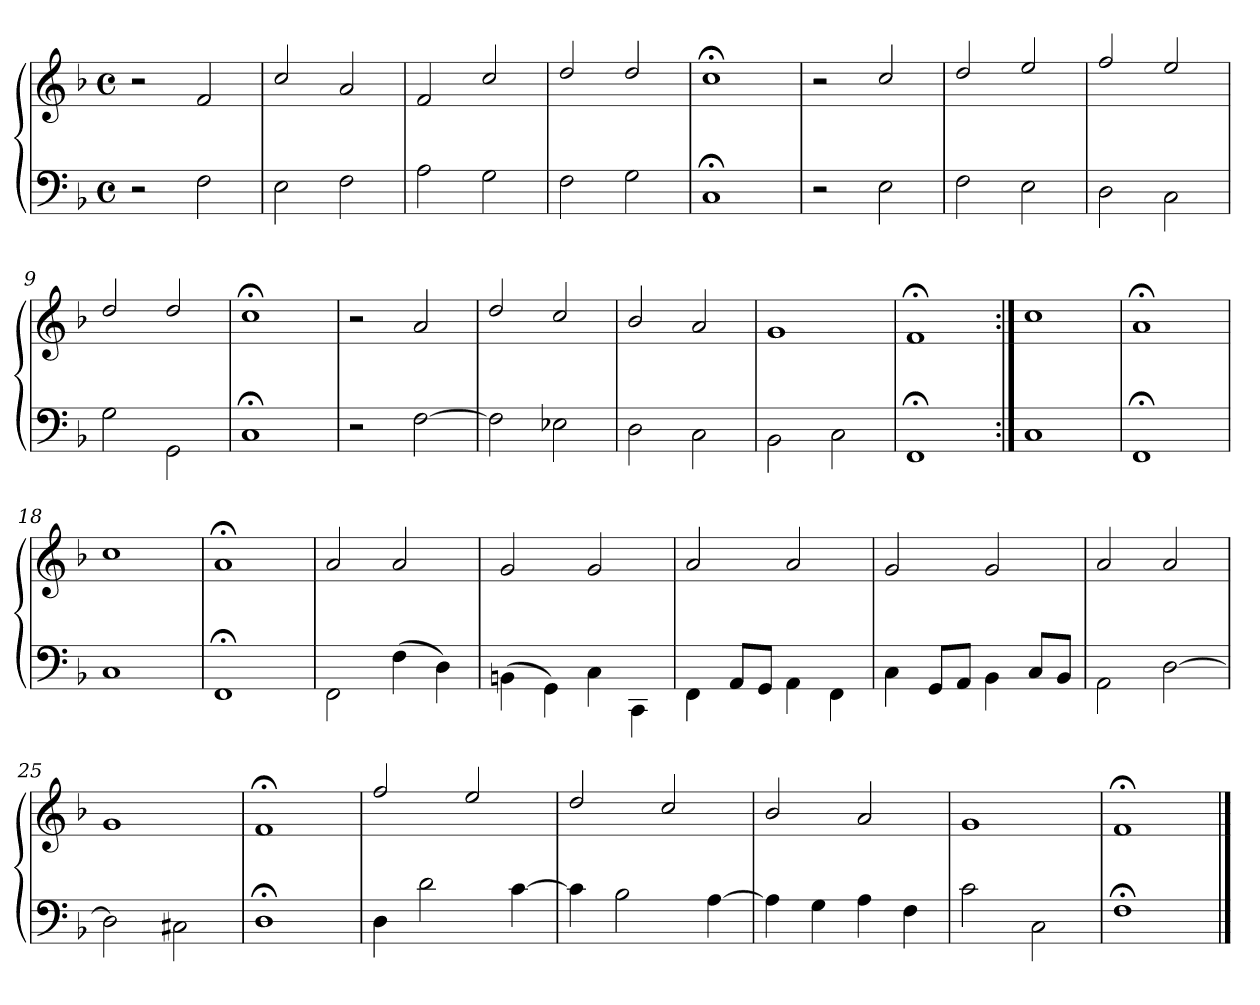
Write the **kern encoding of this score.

**kern	**kern
*part1	*part1
*staff2	*staff1
*clefF4	*clefG2
*k[b-]	*k[b-]
*M4/4	*M4/4
*met(c)	*met(c)
=1	=1
2r	2r
2F\	2f/
=2	=2
2E\	2cc/
2F\	2a/
=3	=3
2A\	2f/
2G\	2cc/
=4	=4
2F\	2dd/
2G\	2dd/
=5	=5
1C;\	1cc;</
=6	=6
2r	2r
2E\	2cc/
=7	=7
2F\	2dd/
2E\	2ee/
=8	=8
2D\	2ff/
2C\	2ee/
=9	=9
2G\	2dd/
2GG\	2dd/
=10	=10
1C;\	1cc;</
!!LO:LB:g=z
=11	=11
2r	2r
[2F\	2a/
=12	=12
2F\]	2dd/
2E-X\	2cc/
=13	=13
2D\	2b-/
2C\	2a/
=14	=14
2BB-\	1g/
2C\	.
=15	=15
1FF;\	1f;</
=16:|!	=16:|!
1C\	1cc/
=17	=17
1FF;\	1a;</
=18	=18
1C\	1cc/
=19	=19
1FF;\	1a;</
!!LO:LB:g=z
=20	=20
2FF\	2a/
(4F\	2a/
4D\)	.
=21	=21
(4BBn\	2g/
4GG\)	.
4C\	2g/
4CC\	.
=22	=22
4FF\	2a/
8AAL	.
8GGJ	.
4AA\	2a/
4FF\	.
=23	=23
4C\	2g/
8GGL	.
8AAJ	.
4BB-\	2g/
8CL	.
8BB-J	.
=24	=24
2AA\	2a/
[2D\	2a/
=25	=25
2D\]	1g/
2C#X\	.
=26	=26
1D;\	1f;</
!!LO:LB:g=z
=27	=27
4D\	2ff/
2d\	.
.	2ee/
[4c\	.
=28	=28
4c\]	2dd/
2B-\	.
.	2cc/
[4A\	.
=29	=29
4A\]	2b-/
4G\	.
4A\	2a/
4F\	.
=30	=30
2c\	1g/
2C\	.
=31	=31
1F;\	1f;</
==	==
*-	*-
